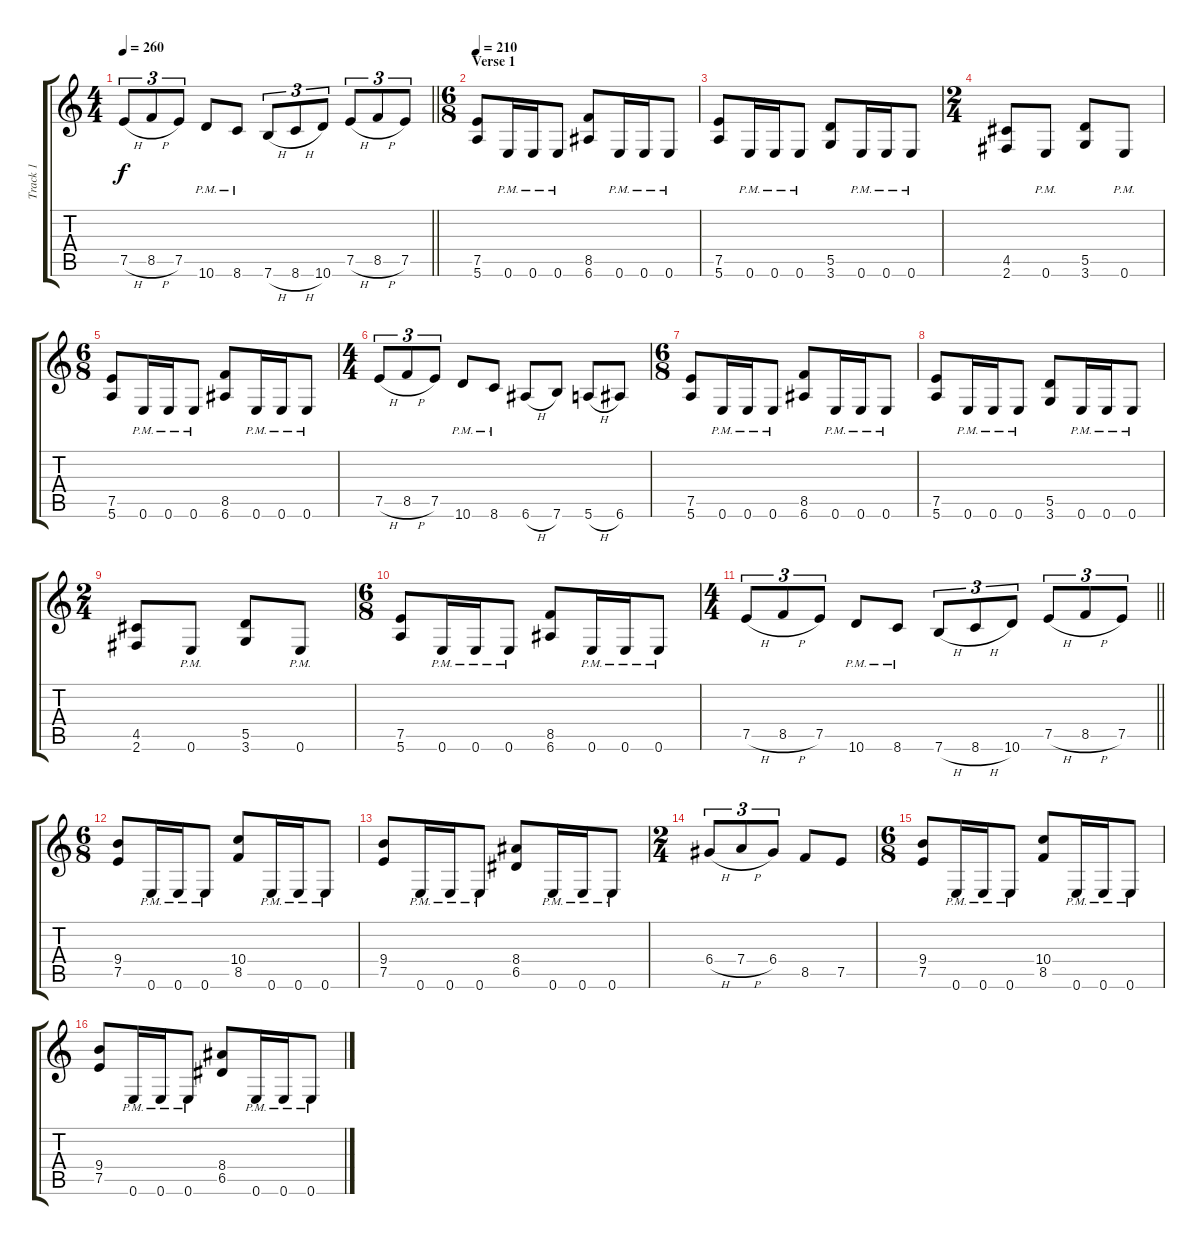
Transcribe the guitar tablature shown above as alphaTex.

\track ("Track 1" "Track 1") {instrument distortionguitar}
\staff {score tabs}
\tuning (E4 B3 G3 D3 A2 E2) {hide}
\ts (4 4)
\tempo 260
\clef g2
\barLineRight lightlight
\ks c
7.5{h}.8{tu (3 2) dy f} 8.5{h}.8{tu (3 2)} 7.5.8{tu (3 2)} 10.6{pm}.8 8.6{pm}.8 7.6{h}.8{tu (3 2)} 8.6{h}.8{tu (3 2)} 10.6.8{tu (3 2)} 7.5{h}.8{tu (3 2)} 8.5{h}.8{tu (3 2)} 7.5.8{tu (3 2)} |
\ts (6 8)
\section ("" "Verse 1")
\tempo 210
(7.5 5.6).8 0.6{pm}.16 0.6{pm}.16 0.6{pm}.8 (8.5 6.6).8 0.6{pm}.16 0.6{pm}.16 0.6{pm}.8 |
(7.5 5.6).8 0.6{pm}.16 0.6{pm}.16 0.6{pm}.8 (5.5 3.6).8 0.6{pm}.16 0.6{pm}.16 0.6{pm}.8 |
\ts (2 4)
(4.5 2.6).8 0.6{pm}.8 (5.5 3.6).8 0.6{pm}.8 |
\ts (6 8)
(7.5 5.6).8 0.6{pm}.16 0.6{pm}.16 0.6{pm}.8 (8.5 6.6).8 0.6{pm}.16 0.6{pm}.16 0.6{pm}.8 |
\ts (4 4)
7.5{h}.8{tu (3 2)} 8.5{h}.8{tu (3 2)} 7.5.8{tu (3 2)} 10.6{pm}.8 8.6{pm}.8 6.6{h}.8 7.6.8 5.6{h}.8 6.6.8 |
\ts (6 8)
(7.5 5.6).8 0.6{pm}.16 0.6{pm}.16 0.6{pm}.8 (8.5 6.6).8 0.6{pm}.16 0.6{pm}.16 0.6{pm}.8 |
(7.5 5.6).8 0.6{pm}.16 0.6{pm}.16 0.6{pm}.8 (5.5 3.6).8 0.6{pm}.16 0.6{pm}.16 0.6{pm}.8 |
\ts (2 4)
(4.5 2.6).8 0.6{pm}.8 (5.5 3.6).8 0.6{pm}.8 |
\ts (6 8)
(7.5 5.6).8 0.6{pm}.16 0.6{pm}.16 0.6{pm}.8 (8.5 6.6).8 0.6{pm}.16 0.6{pm}.16 0.6{pm}.8 |
\ts (4 4)
\barLineRight lightlight
7.5{h}.8{tu (3 2)} 8.5{h}.8{tu (3 2)} 7.5.8{tu (3 2)} 10.6{pm}.8 8.6{pm}.8 7.6{h}.8{tu (3 2)} 8.6{h}.8{tu (3 2)} 10.6.8{tu (3 2)} 7.5{h}.8{tu (3 2)} 8.5{h}.8{tu (3 2)} 7.5.8{tu (3 2)} |
\ts (6 8)
(9.4 7.5).8 0.6{pm}.16 0.6{pm}.16 0.6{pm}.8 (10.4 8.5).8 0.6{pm}.16 0.6{pm}.16 0.6{pm}.8 |
(9.4 7.5).8 0.6{pm}.16 0.6{pm}.16 0.6{pm}.8 (8.4 6.5).8 0.6{pm}.16 0.6{pm}.16 0.6{pm}.8 |
\ts (2 4)
6.4{h}.8{tu (3 2)} 7.4{h}.8{tu (3 2)} 6.4.8{tu (3 2)} 8.5.8 7.5.8 |
\ts (6 8)
(9.4 7.5).8 0.6{pm}.16 0.6{pm}.16 0.6{pm}.8 (10.4 8.5).8 0.6{pm}.16 0.6{pm}.16 0.6{pm}.8 |
(9.4 7.5).8 0.6{pm}.16 0.6{pm}.16 0.6{pm}.8 (8.4 6.5).8 0.6{pm}.16 0.6{pm}.16 0.6{pm}.8
